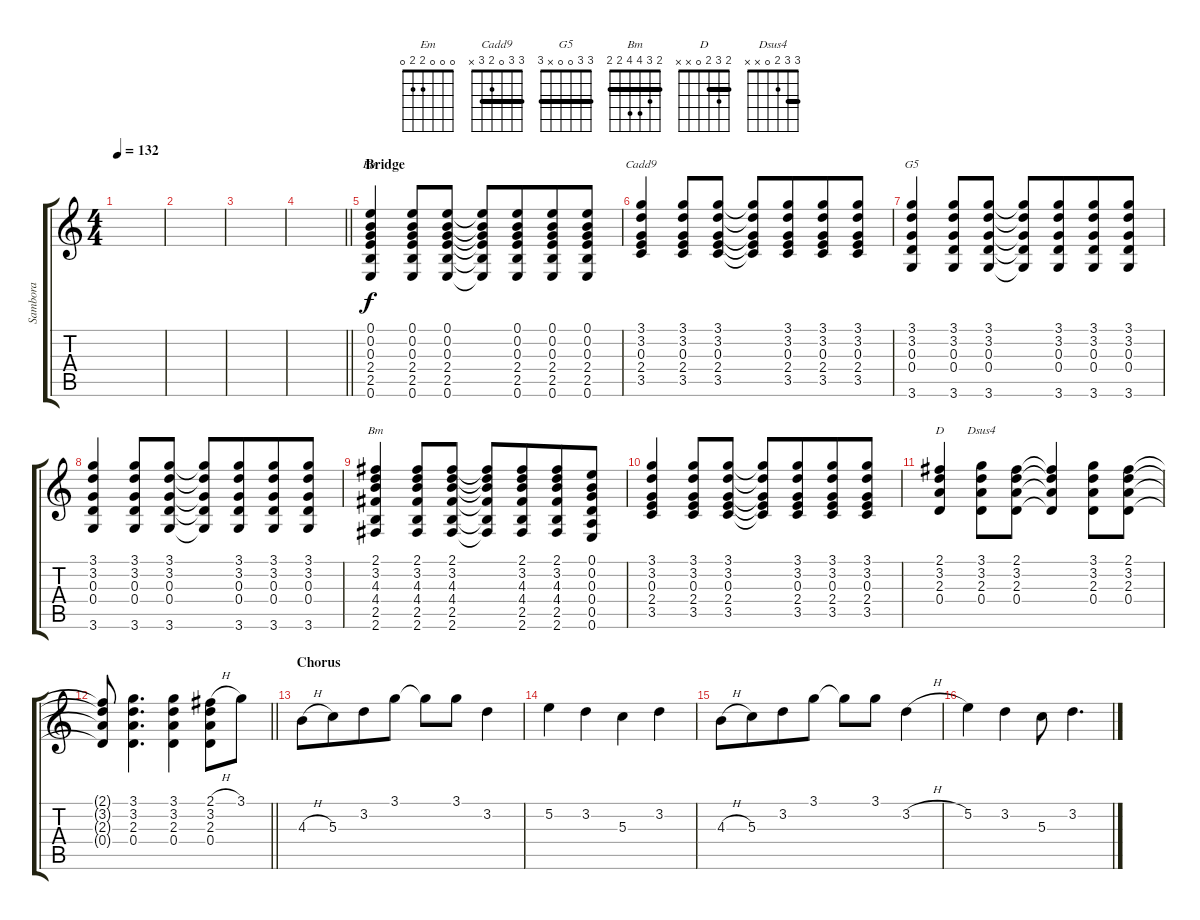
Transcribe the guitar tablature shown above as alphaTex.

\track ("Sambora" "Sambora") {instrument overdrivenguitar}
\staff {score tabs}
\tuning (E4 B3 G3 D3 A2 E2) {hide}
\chord ("Em" 0 0 0 2 2 0)
\chord ("Cadd9" 3 3 0 2 3 x) {barre 3}
\chord ("G5" 3 3 0 0 x 3) {barre 3}
\chord ("Bm" 2 3 4 4 2 2) {barre 2}
\chord ("D" 2 3 2 0 x x) {barre 2}
\chord ("Dsus4" 3 3 2 0 x x) {barre 3}
\ts (4 4)
\tempo 132
\clef g2
\ks c
|
|
|
\barLineRight lightlight
|
\section ("" "Bridge")
(0.1 0.2 0.3 2.4 2.5 0.6).4{ch "Em"} (0.1 0.2 0.3 2.4 2.5 0.6).8 (0.1 0.2 0.3 2.4 2.5 0.6).8 (0.1{t} 0.2{t} 0.3{t} 2.4{t} 2.5{t} 0.6{t}).8{beam Up} (0.1 0.2 0.3 2.4 2.5 0.6).8{beam Up beam merge} (0.1 0.2 0.3 2.4 2.5 0.6).8 (0.1 0.2 0.3 2.4 2.5 0.6).8 |
(3.1 3.2 0.3 2.4 3.5).4{ch "Cadd9"} (3.1 3.2 0.3 2.4 3.5).8 (3.1 3.2 0.3 2.4 3.5).8 (3.1{t} 3.2{t} 0.3{t} 2.4{t} 3.5{t}).8{beam Up} (3.1 3.2 0.3 2.4 3.5).8{beam Up beam merge} (3.1 3.2 0.3 2.4 3.5).8 (3.1 3.2 0.3 2.4 3.5).8 |
(3.1 3.2 0.3 0.4 3.6).4{ch "G5"} (3.1 3.2 0.3 0.4 3.6).8 (3.1 3.2 0.3 0.4 3.6).8 (3.1{t} 3.2{t} 0.3{t} 0.4{t} 3.6{t}).8{beam Up} (3.1 3.2 0.3 0.4 3.6).8{beam Up beam merge} (3.1 3.2 0.3 0.4 3.6).8 (3.1 3.2 0.3 0.4 3.6).8 |
(3.1 3.2 0.3 0.4 3.6).4 (3.1 3.2 0.3 0.4 3.6).8 (3.1 3.2 0.3 0.4 3.6).8 (3.1{t} 3.2{t} 0.3{t} 0.4{t} 3.6{t}).8{beam Up} (3.1 3.2 0.3 0.4 3.6).8{beam Up beam merge} (3.1 3.2 0.3 0.4 3.6).8 (3.1 3.2 0.3 0.4 3.6).8 |
(2.1 3.2 4.3 4.4 2.5 2.6).4{ch "Bm"} (2.1 3.2 4.3 4.4 2.5 2.6).8 (2.1 3.2 4.3 4.4 2.5 2.6).8 (2.1{t} 3.2{t} 4.3{t} 4.4{t} 2.5{t} 2.6{t}).8 (2.1 3.2 4.3 4.4 2.5 2.6).8{beam merge} (2.1 3.2 4.3 4.4 2.5 2.6).8 (0.1 0.2 0.3 0.4 0.5 0.6).8 |
(3.1 3.2 0.3 2.4 3.5).4 (3.1 3.2 0.3 2.4 3.5).8 (3.1 3.2 0.3 2.4 3.5).8 (3.1{t} 3.2{t} 0.3{t} 2.4{t} 3.5{t}).8{beam Up} (3.1 3.2 0.3 2.4 3.5).8{beam Up beam merge} (3.1 3.2 0.3 2.4 3.5).8 (3.1 3.2 0.3 2.4 3.5).8 |
(2.1 3.2 2.3 0.4).4{ch "D"} (3.1 3.2 2.3 0.4).8{ch "Dsus4"} (2.1 3.2 2.3 0.4).8 (2.1{t} 3.2{t} 2.3{t} 0.4{t}).4 (3.1 3.2 2.3 0.4).8 (2.1 3.2 2.3 0.4).8 |
\barLineRight lightlight
(2.1{t} 3.2{t} 2.3{t} 0.4{t}).8 (3.1 3.2 2.3 0.4).4{d} (3.1 3.2 2.3 0.4).4 (2.1{h} 3.2 2.3 0.4).8 3.1.8 |
\section ("" "Chorus")
4.3{h}.8{volume 13} 5.3.8{beam merge} 3.2.8 3.1.8 3.1{t}.8 3.1.8 3.2.4 |
5.2.4 3.2.4 5.3.4 3.2.4 |
4.3{h}.8 5.3.8{beam merge} 3.2.8 3.1.8 3.1{t}.8 3.1.8 3.2{h}.4 |
5.2.4 3.2.4 5.3.8 3.2.4{d}
